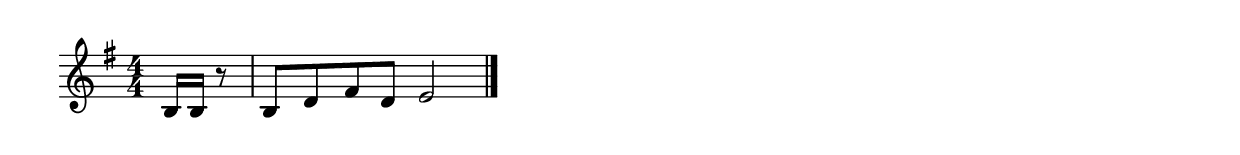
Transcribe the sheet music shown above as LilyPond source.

\version "2.18.2"

% 

\header {
piece = ""
}

melody =
\relative c' {
\key g \major
\time 4/4
\set Score.tempoHideNote = ##t
\tempo 4=90
\numericTimeSignature
\partial 4
%
b16 b r8 |
b8 d fis d e2 


\bar "|."
}
\score {
<<
\chords {
\set noChordSymbol = ""
\set chordChanges=##t
%%

}
\new Staff {\melody}
>>
\layout {
line-width = #190
indent = 0\mm
}
\midi {}
}